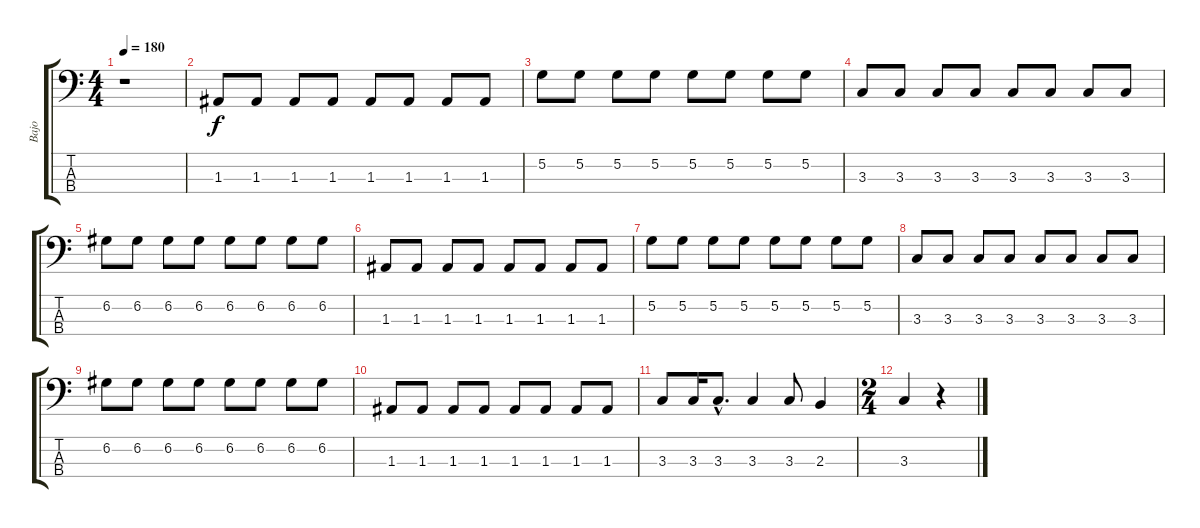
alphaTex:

\track ("Bajo" "Bajo") {instrument electricbasspick}
\staff {score tabs}
\tuning (G2 D2 A1 E1) {hide}
\ts (4 4)
\tempo 180
\clef f4
\ks c
r.1{dy f} |
1.3.8 1.3.8 1.3.8 1.3.8 1.3.8 1.3.8 1.3.8 1.3.8 |
5.2.8 5.2.8 5.2.8 5.2.8 5.2.8 5.2.8 5.2.8 5.2.8 |
3.3.8 3.3.8 3.3.8 3.3.8 3.3.8 3.3.8 3.3.8 3.3.8 |
6.2.8 6.2.8 6.2.8 6.2.8 6.2.8 6.2.8 6.2.8 6.2.8 |
1.3.8 1.3.8 1.3.8 1.3.8 1.3.8 1.3.8 1.3.8 1.3.8 |
5.2.8 5.2.8 5.2.8 5.2.8 5.2.8 5.2.8 5.2.8 5.2.8 |
3.3.8 3.3.8 3.3.8 3.3.8 3.3.8 3.3.8 3.3.8 3.3.8 |
6.2.8 6.2.8 6.2.8 6.2.8 6.2.8 6.2.8 6.2.8 6.2.8 |
1.3.8 1.3.8 1.3.8 1.3.8 1.3.8 1.3.8 1.3.8 1.3.8 |
3.3.8 3.3.16 3.3{hac}.8{d} 3.3.4 3.3.8 2.3.4 |
\ts (2 4)
3.3.4 r.4
